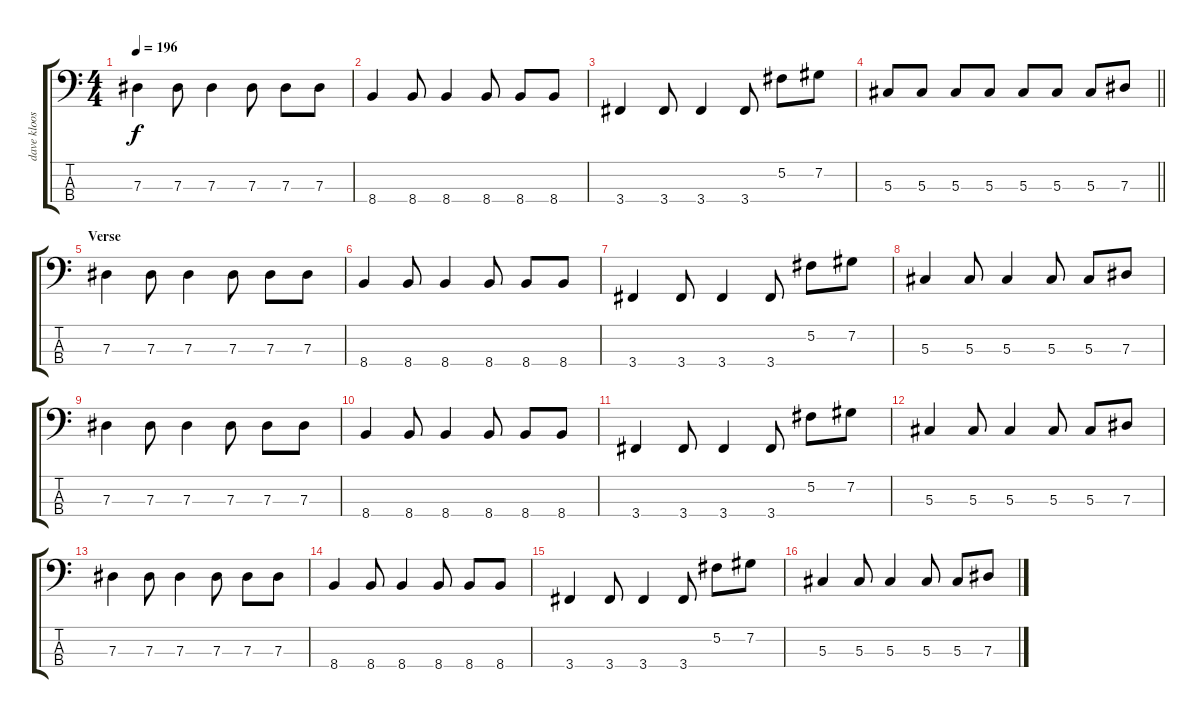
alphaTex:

\track ("dave kloos" "dave kloos") {instrument electricbasspick}
\staff {score tabs}
\tuning (Gb2 Db2 Ab1 Eb1) {hide}
\ts (4 4)
\tempo 196
\clef f4
\ks c
7.3.4{dy f} 7.3.8 7.3.4 7.3.8 7.3.8 7.3.8 |
8.4.4 8.4.8 8.4.4 8.4.8 8.4.8 8.4.8 |
3.4.4 3.4.8 3.4.4 3.4.8 5.2.8 7.2.8 |
\barLineRight lightlight
5.3.8 5.3.8 5.3.8 5.3.8 5.3.8 5.3.8 5.3.8 7.3.8 |
\section ("" "Verse")
7.3.4 7.3.8 7.3.4 7.3.8 7.3.8 7.3.8 |
8.4.4 8.4.8 8.4.4 8.4.8 8.4.8 8.4.8 |
3.4.4 3.4.8 3.4.4 3.4.8 5.2.8 7.2.8 |
5.3.4 5.3.8 5.3.4 5.3.8 5.3.8 7.3.8 |
7.3.4 7.3.8 7.3.4 7.3.8 7.3.8 7.3.8 |
8.4.4 8.4.8 8.4.4 8.4.8 8.4.8 8.4.8 |
3.4.4 3.4.8 3.4.4 3.4.8 5.2.8 7.2.8 |
5.3.4 5.3.8 5.3.4 5.3.8 5.3.8 7.3.8 |
7.3.4 7.3.8 7.3.4 7.3.8 7.3.8 7.3.8 |
8.4.4 8.4.8 8.4.4 8.4.8 8.4.8 8.4.8 |
3.4.4 3.4.8 3.4.4 3.4.8 5.2.8 7.2.8 |
5.3.4 5.3.8 5.3.4 5.3.8 5.3.8 7.3.8
